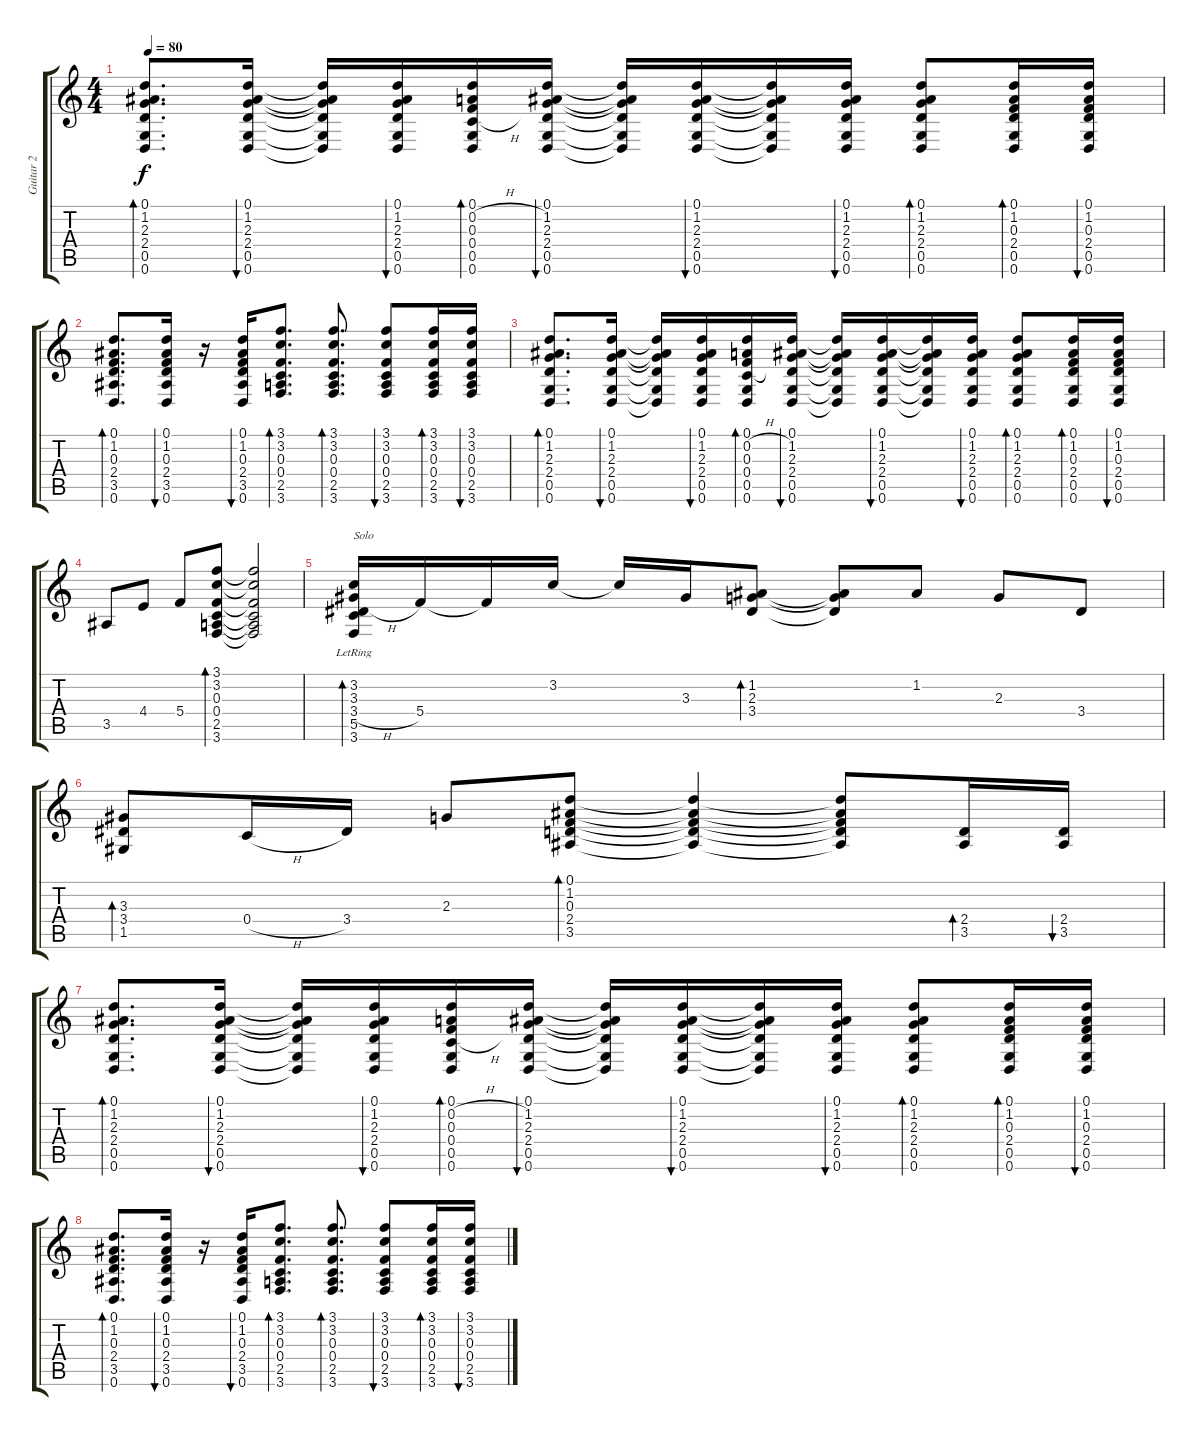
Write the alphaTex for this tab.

\track ("Guitar 2" "Guitar 2") {instrument acousticguitarsteel}
\staff {score tabs}
\tuning (D4 A3 F3 C3 G2 D2) {hide}
\ts (4 4)
\tempo 80
\clef g2
\ks c
(0.1 1.2 2.3 2.4 0.5 0.6).8{d bd 30 dy f} (0.1 1.2 2.3 2.4 0.5 0.6).16{bu 30} (0.1{t} 1.2{t} 2.3{t} 2.4{t} 0.5{t} 0.6{t}).16 (0.1 1.2 2.3 2.4 0.5 0.6).16{bu 30} (0.1 0.2{h} 0.3{h} 0.4{h} 0.5 0.6).16{bd 30} (0.1 1.2 2.3 2.4 0.5 0.6).16{bu 30} (0.1{t} 1.2{t} 2.3{t} 2.4{t} 0.5{t} 0.6{t}).16 (0.1 1.2 2.3 2.4 0.5 0.6).16{bu 30} (0.1{t} 1.2{t} 2.3{t} 2.4{t} 0.5{t} 0.6{t}).16 (0.1 1.2 2.3 2.4 0.5 0.6).16{bu 30} (0.1 1.2 2.3 2.4 0.5 0.6).8{bd 30} (0.1 1.2 0.3 2.4 0.5 0.6).16{bd 30} (0.1 1.2 0.3 2.4 0.5 0.6).16{bu 30} |
(0.1 1.2 0.3 2.4 3.5 0.6).8{d bd 30} (0.1 1.2 0.3 2.4 3.5 0.6).16{bu 30} r.16 (0.1 1.2 0.3 2.4 3.5 0.6).16{bu 30} (3.1 3.2 0.3 0.4 2.5 3.6).8{d bd 30} (3.1 3.2 0.3 0.4 2.5 3.6).8{d bd 30} (3.1 3.2 0.3 0.4 2.5 3.6).8{bu 30} (3.1 3.2 0.3 0.4 2.5 3.6).16{bd 30} (3.1 3.2 0.3 0.4 2.5 3.6).16{bu 30} |
(0.1 1.2 2.3 2.4 0.5 0.6).8{d bd 30} (0.1 1.2 2.3 2.4 0.5 0.6).16{bu 30} (0.1{t} 1.2{t} 2.3{t} 2.4{t} 0.5{t} 0.6{t}).16 (0.1 1.2 2.3 2.4 0.5 0.6).16{bu 30} (0.1 0.2{h} 0.3{h} 0.4{h} 0.5 0.6).16{bd 30} (0.1 1.2 2.3 2.4 0.5 0.6).16{bu 30} (0.1{t} 1.2{t} 2.3{t} 2.4{t} 0.5{t} 0.6{t}).16 (0.1 1.2 2.3 2.4 0.5 0.6).16{bu 30} (0.1{t} 1.2{t} 2.3{t} 2.4{t} 0.5{t} 0.6{t}).16 (0.1 1.2 2.3 2.4 0.5 0.6).16{bu 30} (0.1 1.2 2.3 2.4 0.5 0.6).8{bd 30} (0.1 1.2 0.3 2.4 0.5 0.6).16{bd 30} (0.1 1.2 0.3 2.4 0.5 0.6).16{bu 30} |
3.5.8 4.4.8 5.4.8 (3.1 3.2 0.3 0.4 2.5 3.6).8{bd 120} (3.1{t} 3.2{t} 0.3{t} 0.4{t} 2.5{t} 3.6{t}).2 |
(3.2 3.3{lr} 3.4{h} 5.5{lr} 3.6{lr}).16{bd 30 txt "Solo"} 5.4.16 5.4{t}.16 3.2.16 3.2{t}.16 3.3.16 (1.2 2.3 3.4).8{bd 60} (1.2{t} 2.3{t} 3.4{t}).8 1.2.8 2.3.8 3.4.8 |
(3.3 3.4 1.5).8{bd 30} 0.4{h}.16 3.4.16 2.3.8 (0.1 1.2 0.3 2.4 3.5).8{bd 60} (0.1{t} 1.2{t} 0.3{t} 2.4{t} 3.5{t}).4 (0.1{t} 1.2{t} 0.3{t} 2.4{t} 3.5{t}).8 (2.4 3.5).16{bd 30} (2.4 3.5).16{bu 30} |
(0.1 1.2 2.3 2.4 0.5 0.6).8{d bd 30} (0.1 1.2 2.3 2.4 0.5 0.6).16{bu 30} (0.1{t} 1.2{t} 2.3{t} 2.4{t} 0.5{t} 0.6{t}).16 (0.1 1.2 2.3 2.4 0.5 0.6).16{bu 30} (0.1 0.2{h} 0.3{h} 0.4{h} 0.5 0.6).16{bd 30} (0.1 1.2 2.3 2.4 0.5 0.6).16{bu 30} (0.1{t} 1.2{t} 2.3{t} 2.4{t} 0.5{t} 0.6{t}).16 (0.1 1.2 2.3 2.4 0.5 0.6).16{bu 30} (0.1{t} 1.2{t} 2.3{t} 2.4{t} 0.5{t} 0.6{t}).16 (0.1 1.2 2.3 2.4 0.5 0.6).16{bu 30} (0.1 1.2 2.3 2.4 0.5 0.6).8{bd 30} (0.1 1.2 0.3 2.4 0.5 0.6).16{bd 30} (0.1 1.2 0.3 2.4 0.5 0.6).16{bu 30} |
(0.1 1.2 0.3 2.4 3.5 0.6).8{d bd 30} (0.1 1.2 0.3 2.4 3.5 0.6).16{bu 30} r.16 (0.1 1.2 0.3 2.4 3.5 0.6).16{bu 30} (3.1 3.2 0.3 0.4 2.5 3.6).8{d bd 30} (3.1 3.2 0.3 0.4 2.5 3.6).8{d bd 30} (3.1 3.2 0.3 0.4 2.5 3.6).8{bu 30} (3.1 3.2 0.3 0.4 2.5 3.6).16{bd 30} (3.1 3.2 0.3 0.4 2.5 3.6).16{bu 30}
